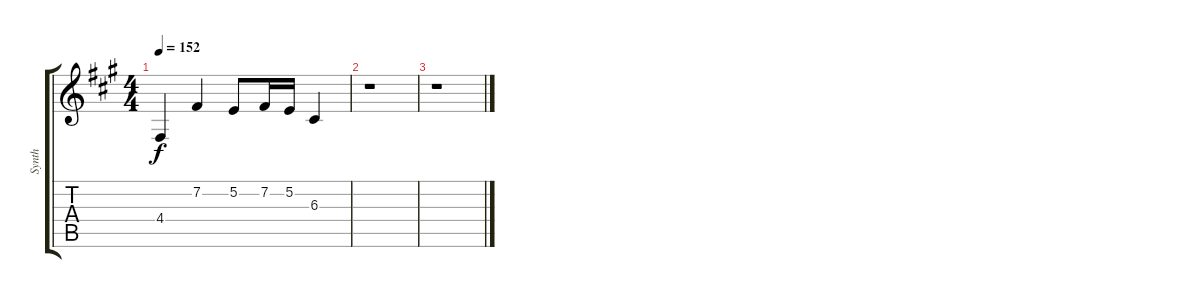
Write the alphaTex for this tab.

\track ("Synth" "Synth") {instrument lead2sawtooth}
\staff {score tabs}
\tuning (E4 B3 G3 D3 A2 E2) {hide}
\ts (4 4)
\tempo 152
\clef g2
\ks f#minor
4.4.4{dy f} 7.2.4 5.2.8 7.2.16 5.2.16 6.3.4 |
r.1 |
r.1
